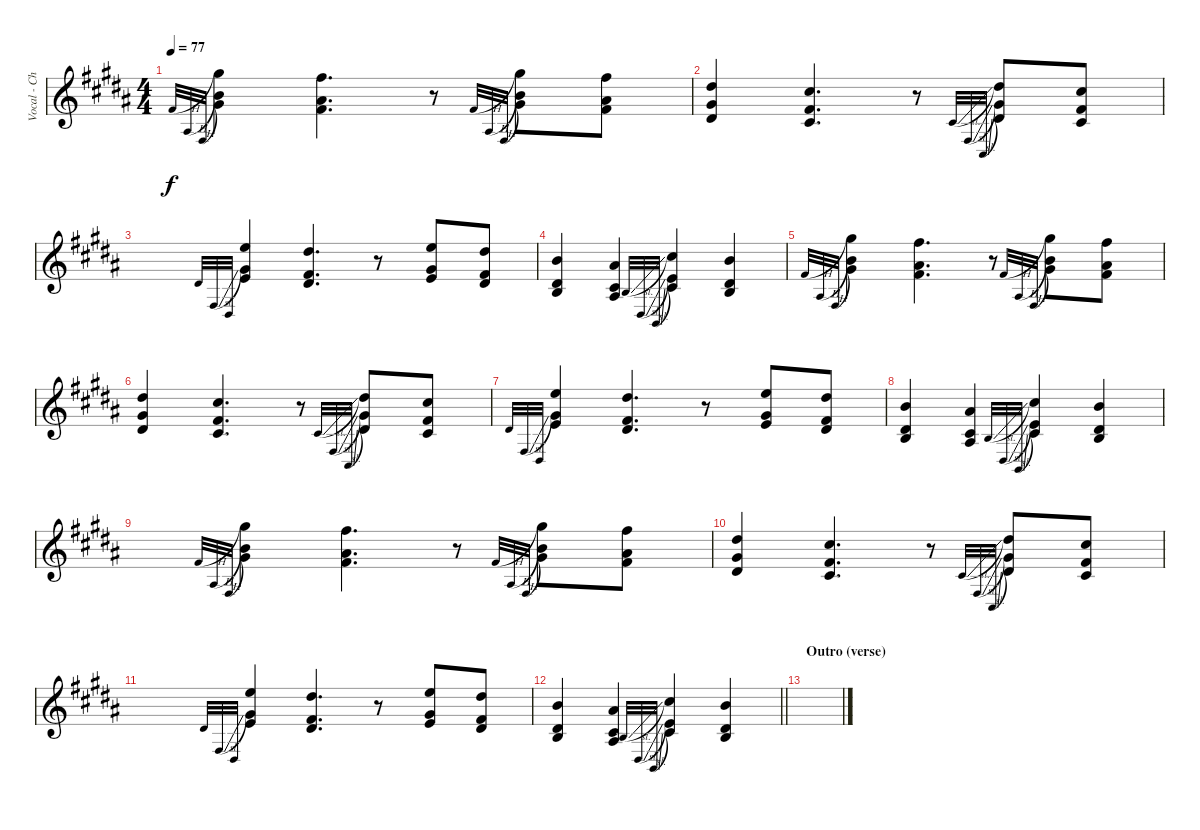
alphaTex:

\track ("Vocal - Choir" "Vocal - Ch") {instrument tuba}
\staff {score}
\tuning (Eb4 Bb3 Gb3 Db3 Ab2 D2) {hide}
\ts (4 4)
\tempo 77
\clef g2
\ks g#minor
3.1{h}.32{gr onbeat dy f} 4.3{h}.32{gr onbeat} 5.4{h}.32{gr onbeat} (17.1 17.3 19.4).4 (15.1 16.3 17.4).4{d} r.8 3.1{h}.32{gr onbeat} 4.3{h}.32{gr onbeat} 5.4{h}.32{gr onbeat} (17.1 17.3 19.4).8 (15.1 16.3 17.4).8 |
(17.2 19.4 19.5).4 (19.3 17.4 17.5).4{d} r.8 3.2{sl}.32{gr onbeat} 5.4{sl}.32{gr onbeat} 5.5{sl}.32{gr onbeat} (17.2 19.4 19.5).8 (19.3 17.4 17.5).8 |
5.2.32{gr onbeat} 5.4{sl}.32{gr onbeat} 7.5.32{gr onbeat} (18.2 19.4 20.5).4 (17.2 17.4 19.5).4{d} r.8 (18.2 19.4 20.5).8 (17.2 17.4 19.5).8 |
(0.1 17.3 15.5).4 (0.2 16.3 17.5).4 1.2{sl}.32{gr onbeat} 2.4{sl}.32{gr onbeat} 3.5{sl}.32{gr onbeat} (15.2 15.4 17.5).4 (13.2 14.4 15.5).4 |
3.1{h}.32{gr onbeat} 4.3{h}.32{gr onbeat} 5.4{h}.32{gr onbeat} (17.1 17.3 19.4).4 (15.1 16.3 17.4).4{d} r.8 3.1{h}.32{gr onbeat} 4.3{h}.32{gr onbeat} 5.4{h}.32{gr onbeat} (17.1 17.3 19.4).8 (15.1 16.3 17.4).8 |
(17.2 19.4 19.5).4 (19.3 17.4 17.5).4{d} r.8 3.2{sl}.32{gr onbeat} 5.4{sl}.32{gr onbeat} 5.5{sl}.32{gr onbeat} (17.2 19.4 19.5).8 (19.3 17.4 17.5).8 |
5.2.32{gr onbeat} 5.4{sl}.32{gr onbeat} 7.5.32{gr onbeat} (18.2 19.4 20.5).4 (17.2 17.4 19.5).4{d} r.8 (18.2 19.4 20.5).8 (17.2 17.4 19.5).8 |
(0.1 17.3 15.5).4 (0.2 16.3 17.5).4 1.2{sl}.32{gr onbeat} 2.4{sl}.32{gr onbeat} 3.5{sl}.32{gr onbeat} (15.2 15.4 17.5).4 (13.2 14.4 15.5).4 |
3.1{h}.32{gr onbeat} 4.3{h}.32{gr onbeat} 5.4{h}.32{gr onbeat} (17.1 17.3 19.4).4 (15.1 16.3 17.4).4{d} r.8 3.1{h}.32{gr onbeat} 4.3{h}.32{gr onbeat} 5.4{h}.32{gr onbeat} (17.1 17.3 19.4).8 (15.1 16.3 17.4).8 |
(17.2 19.4 19.5).4 (19.3 17.4 17.5).4{d} r.8 3.2{sl}.32{gr onbeat} 5.4{sl}.32{gr onbeat} 5.5{sl}.32{gr onbeat} (17.2 19.4 19.5).8 (19.3 17.4 17.5).8 |
5.2.32{gr onbeat} 5.4{sl}.32{gr onbeat} 7.5.32{gr onbeat} (18.2 19.4 20.5).4 (17.2 17.4 19.5).4{d} r.8 (18.2 19.4 20.5).8 (17.2 17.4 19.5).8 |
\barLineRight lightlight
(0.1 17.3 15.5).4 (0.2 16.3 17.5).4 1.2{sl}.32{gr onbeat} 2.4{sl}.32{gr onbeat} 3.5{sl}.32{gr onbeat} (15.2 15.4 17.5).4 (13.2 14.4 15.5).4 |
\section ("" "Outro (verse)")
